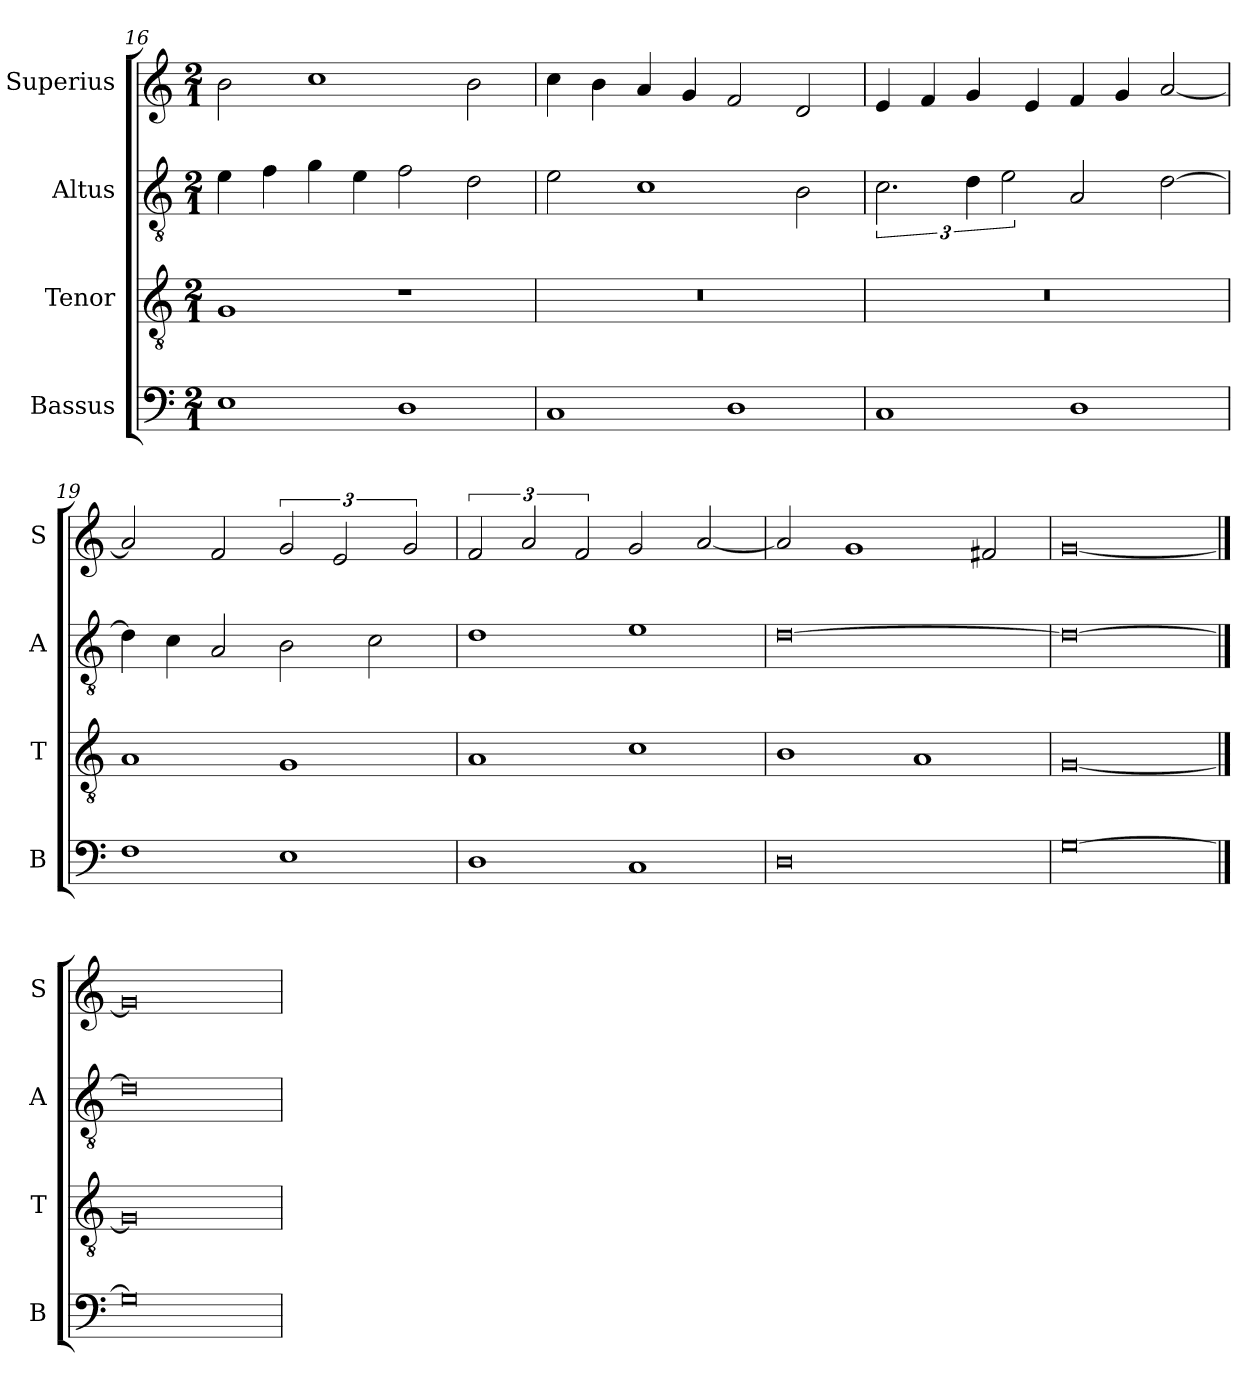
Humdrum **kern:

**kern	**kern	**kern	**kern
*part4	*part3	*part2	*part1
*staff4	*staff3	*staff2	*staff1
*I"Bassus	*I"Tenor	*I"Altus	*I"Superius
*I'B	*I'T	*I'A	*I'S
*clefF4	*clefGv2	*clefGv2	*clefG2
*k[]	*k[]	*k[]	*k[]
*C:	*C:	*C:	*C:
*M2/1	*M2/1	*M2/1	*M2/1
=16	=16	=16	=16
1E	1G	4e	2b
.	.	4f	.
.	.	4g	1cc
.	.	4e	.
1D	1r	2f	.
.	.	2d	2b
=17	=17	=17	=17
1C	0r	2e	4cc
.	.	.	4b
.	.	1c	4a
.	.	.	4g
1D	.	.	2f
.	.	2B	2d
=18	=18	=18	=18
1C	0r	3.c	4e
.	.	.	4f
.	.	6d	4g
.	.	3e	.
.	.	.	4e
1D	.	2A	4f
.	.	.	4g
.	.	[2d	[2a
=19	=19	=19	=19
1F	1A	4d]	2a]
.	.	4c	.
.	.	2A	2f
1E	1G	2B	3g
.	.	.	3e
.	.	2c	.
.	.	.	3g
=20	=20	=20	=20
1D	1A	1d	3f
.	.	.	3a
.	.	.	3f
1C	1c	1e	2g
.	.	.	[2a
=21	=21	=21	=21
0D	1B	[0d	2a]
.	.	.	1g
.	1A	.	.
.	.	.	2f#X
=22	=22	=22	=22
[0G	[0G	0d_	[0g
==23	==23	==23	==23
0G]	0G]	0d]	0g]
=	=	=	=
*-	*-	*-	*-
